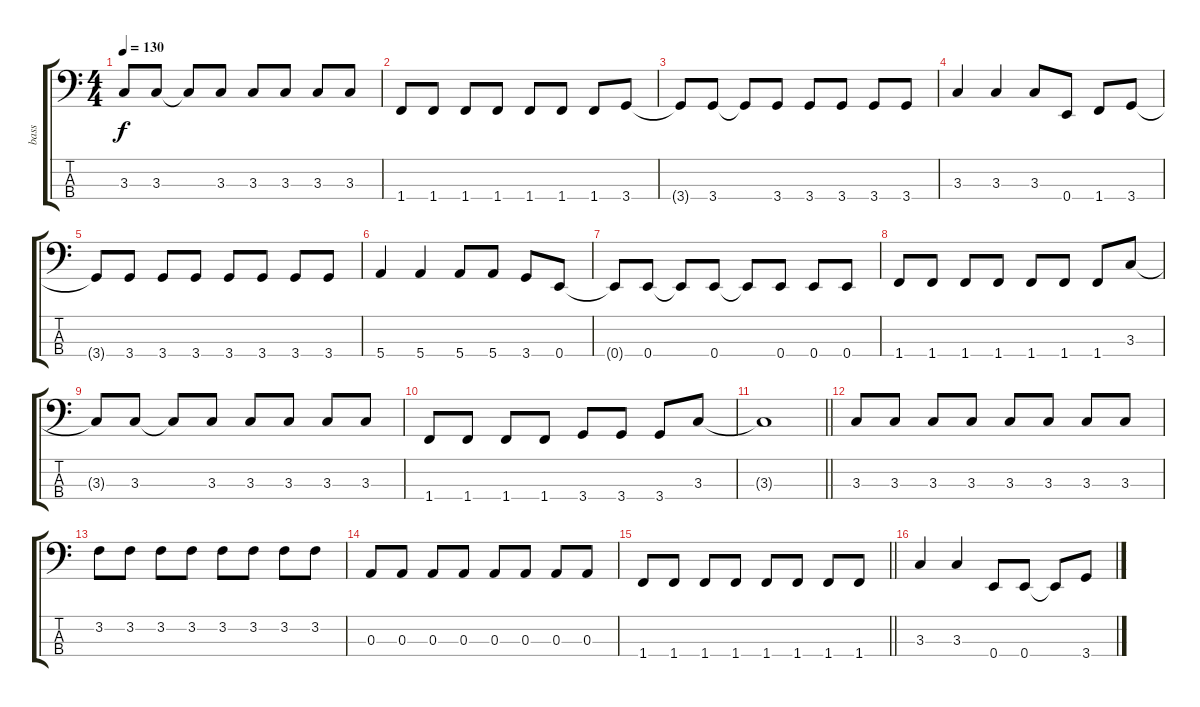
\track ("bass" "bass") {instrument electricbassfinger}
\staff {score tabs}
\tuning (G2 D2 A1 E1) {hide}
\ts (4 4)
\tempo 130
\clef f4
\ks c
3.3{t}.8{dy f} 3.3.8 3.3{t}.8 3.3.8 3.3.8 3.3.8 3.3.8 3.3.8 |
1.4.8 1.4.8 1.4.8 1.4.8 1.4.8 1.4.8 1.4.8 3.4.8 |
3.4{t}.8 3.4.8 3.4{t}.8 3.4.8 3.4.8 3.4.8 3.4.8 3.4.8 |
3.3.4 3.3.4 3.3.8 0.4.8 1.4.8 3.4.8 |
3.4{t}.8 3.4.8 3.4.8 3.4.8 3.4.8 3.4.8 3.4.8 3.4.8 |
5.4.4 5.4.4 5.4.8 5.4.8 3.4.8 0.4.8 |
0.4{t}.8 0.4.8 0.4{t}.8 0.4.8 0.4{t}.8 0.4.8 0.4.8 0.4.8 |
1.4.8 1.4.8 1.4.8 1.4.8 1.4.8 1.4.8 1.4.8 3.3.8 |
3.3{t}.8 3.3.8 3.3{t}.8 3.3.8 3.3.8 3.3.8 3.3.8 3.3.8 |
1.4.8 1.4.8 1.4.8 1.4.8 3.4.8 3.4.8 3.4.8 3.3.8 |
\barLineRight lightlight
3.3{t}.1 |
3.3.8 3.3.8 3.3.8 3.3.8 3.3.8 3.3.8 3.3.8 3.3.8 |
3.2.8 3.2.8 3.2.8 3.2.8 3.2.8 3.2.8 3.2.8 3.2.8 |
0.3.8 0.3.8 0.3.8 0.3.8 0.3.8 0.3.8 0.3.8 0.3.8 |
\barLineRight lightlight
1.4.8 1.4.8 1.4.8 1.4.8 1.4.8 1.4.8 1.4.8 1.4.8 |
3.3.4 3.3.4 0.4.8 0.4.8 0.4{t}.8 3.4.8
